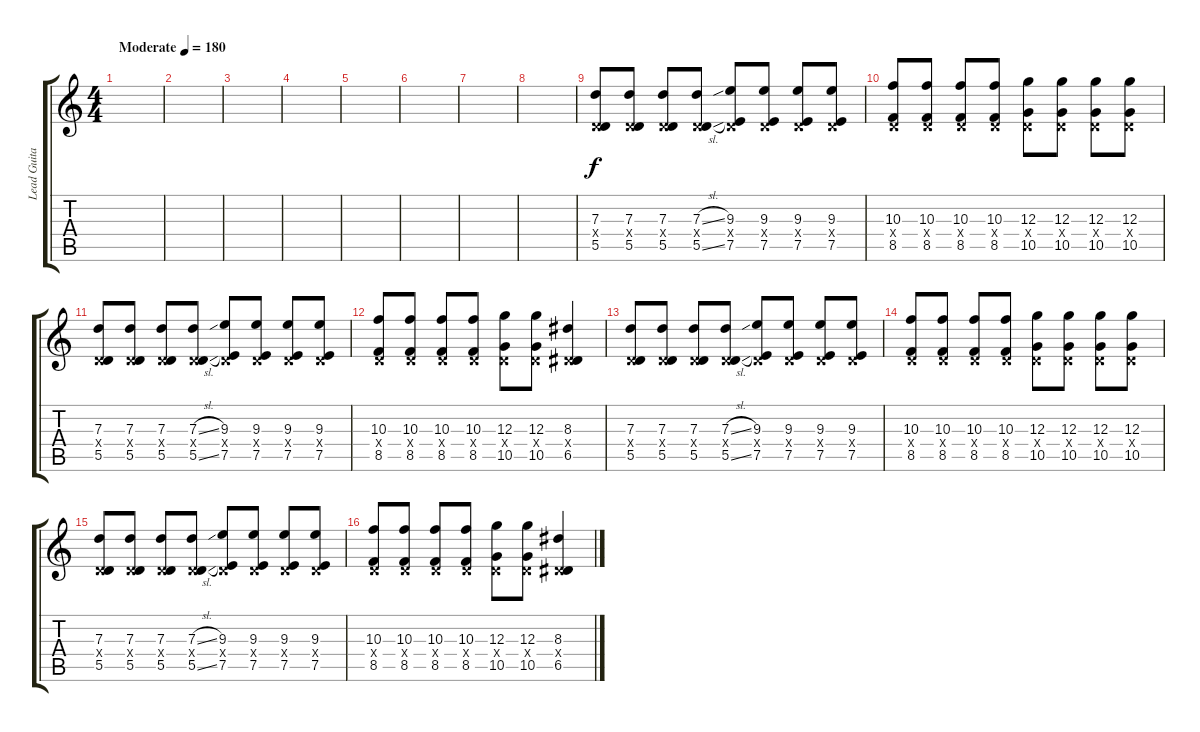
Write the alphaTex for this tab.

\track ("Lead Guitar" "Lead Guita") {instrument distortionguitar}
\staff {score tabs}
\tuning (E4 B3 G3 D3 A2 D2) {hide}
\ts (4 4)
\tempo (180 "Moderate")
\clef g2
\ks c
|
|
|
|
|
|
|
|
(7.3 0.4{x} 5.5).8 (7.3 0.4{x} 5.5).8 (7.3 0.4{x} 5.5).8 (7.3{sl} 0.4{x} 5.5{sl}).8 (9.3 0.4{x} 7.5).8 (9.3 0.4{x} 7.5).8 (9.3 0.4{x} 7.5).8 (9.3 0.4{x} 7.5).8 |
(10.3 0.4{x} 8.5).8 (10.3 0.4{x} 8.5).8 (10.3 0.4{x} 8.5).8 (10.3 0.4{x} 8.5).8 (12.3 0.4{x} 10.5).8 (12.3 0.4{x} 10.5).8 (12.3 0.4{x} 10.5).8 (12.3 0.4{x} 10.5).8 |
(7.3 0.4{x} 5.5).8 (7.3 0.4{x} 5.5).8 (7.3 0.4{x} 5.5).8 (7.3{sl} 0.4{x} 5.5{sl}).8 (9.3 0.4{x} 7.5).8 (9.3 0.4{x} 7.5).8 (9.3 0.4{x} 7.5).8 (9.3 0.4{x} 7.5).8 |
(10.3 0.4{x} 8.5).8 (10.3 0.4{x} 8.5).8 (10.3 0.4{x} 8.5).8 (10.3 0.4{x} 8.5).8 (12.3 0.4{x} 10.5).8 (12.3 0.4{x} 10.5).8 (8.3 0.4{x} 6.5).4 |
(7.3 0.4{x} 5.5).8 (7.3 0.4{x} 5.5).8 (7.3 0.4{x} 5.5).8 (7.3{sl} 0.4{x} 5.5{sl}).8 (9.3 0.4{x} 7.5).8 (9.3 0.4{x} 7.5).8 (9.3 0.4{x} 7.5).8 (9.3 0.4{x} 7.5).8 |
(10.3 0.4{x} 8.5).8 (10.3 0.4{x} 8.5).8 (10.3 0.4{x} 8.5).8 (10.3 0.4{x} 8.5).8 (12.3 0.4{x} 10.5).8 (12.3 0.4{x} 10.5).8 (12.3 0.4{x} 10.5).8 (12.3 0.4{x} 10.5).8 |
(7.3 0.4{x} 5.5).8 (7.3 0.4{x} 5.5).8 (7.3 0.4{x} 5.5).8 (7.3{sl} 0.4{x} 5.5{sl}).8 (9.3 0.4{x} 7.5).8 (9.3 0.4{x} 7.5).8 (9.3 0.4{x} 7.5).8 (9.3 0.4{x} 7.5).8 |
(10.3 0.4{x} 8.5).8 (10.3 0.4{x} 8.5).8 (10.3 0.4{x} 8.5).8 (10.3 0.4{x} 8.5).8 (12.3 0.4{x} 10.5).8 (12.3 0.4{x} 10.5).8 (8.3 0.4{x} 6.5).4
